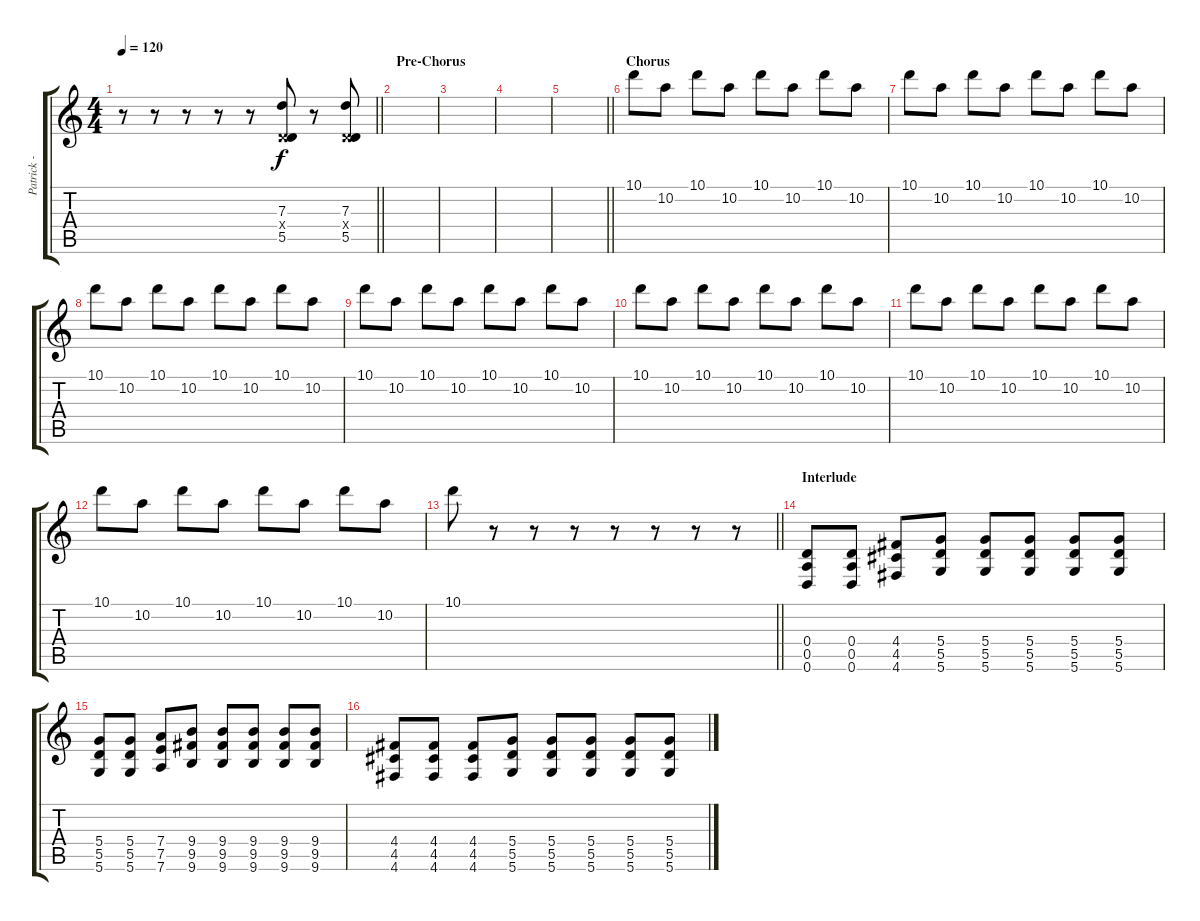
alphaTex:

\track ("Patrick - Rythm" "Patrick - ") {instrument distortionguitar}
\staff {score tabs}
\tuning (E4 B3 G3 D3 A2 D2) {hide}
\ts (4 4)
\tempo 120
\clef g2
\barLineRight lightlight
\ks c
r.8{dy f} r.8 r.8 r.8 r.8 (7.3 0.4{x} 5.5).8 r.8 (7.3 0.4{x} 5.5).8 |
\section ("" "Pre-Chorus")
|
|
|
\barLineRight lightlight
|
\section ("" "Chorus")
10.1.8 10.2.8 10.1.8 10.2.8 10.1.8 10.2.8 10.1.8 10.2.8 |
10.1.8 10.2.8 10.1.8 10.2.8 10.1.8 10.2.8 10.1.8 10.2.8 |
10.1.8 10.2.8 10.1.8 10.2.8 10.1.8 10.2.8 10.1.8 10.2.8 |
10.1.8 10.2.8 10.1.8 10.2.8 10.1.8 10.2.8 10.1.8 10.2.8 |
10.1.8 10.2.8 10.1.8 10.2.8 10.1.8 10.2.8 10.1.8 10.2.8 |
10.1.8 10.2.8 10.1.8 10.2.8 10.1.8 10.2.8 10.1.8 10.2.8 |
10.1.8 10.2.8 10.1.8 10.2.8 10.1.8 10.2.8 10.1.8 10.2.8 |
\barLineRight lightlight
10.1.8 r.8 r.8 r.8 r.8 r.8 r.8 r.8 |
\section ("" "Interlude")
(0.4 0.5 0.6).8 (0.4 0.5 0.6).8 (4.4 4.5 4.6).8 (5.4 5.5 5.6).8 (5.4 5.5 5.6).8 (5.4 5.5 5.6).8 (5.4 5.5 5.6).8 (5.4 5.5 5.6).8 |
(5.4 5.5 5.6).8 (5.4 5.5 5.6).8 (7.4 7.5 7.6).8 (9.4 9.5 9.6).8 (9.4 9.5 9.6).8 (9.4 9.5 9.6).8 (9.4 9.5 9.6).8 (9.4 9.5 9.6).8 |
(4.4 4.5 4.6).8 (4.4 4.5 4.6).8 (4.4 4.5 4.6).8 (5.4 5.5 5.6).8 (5.4 5.5 5.6).8 (5.4 5.5 5.6).8 (5.4 5.5 5.6).8 (5.4 5.5 5.6).8
